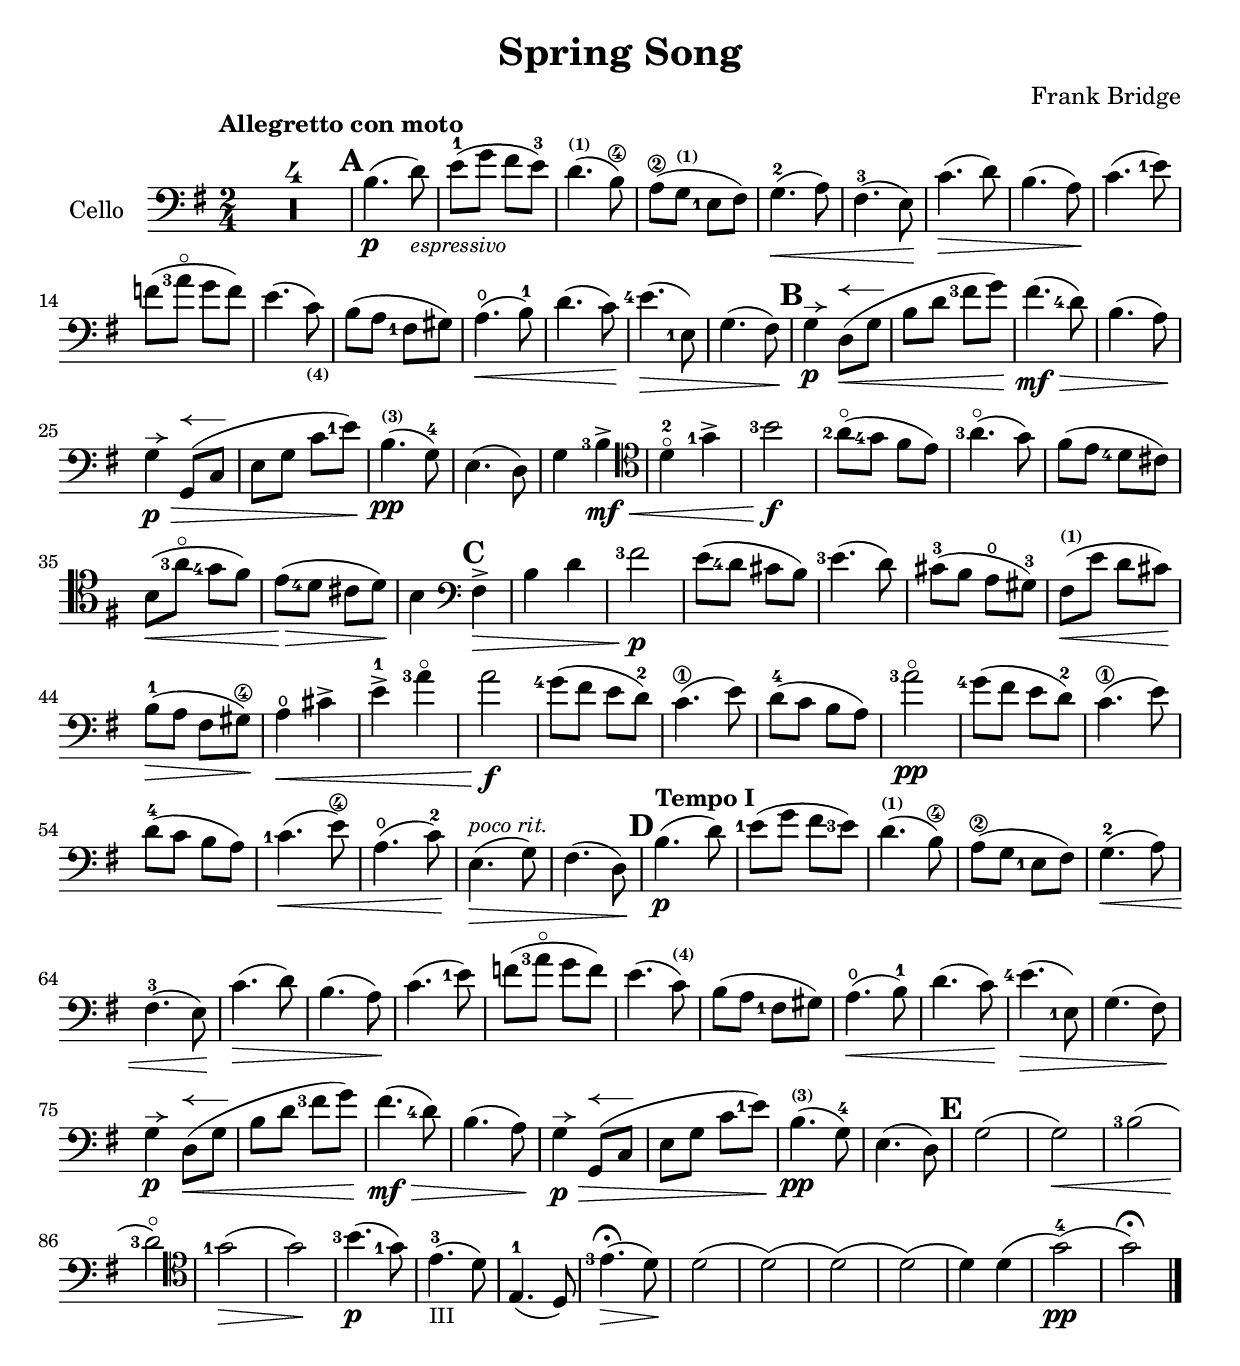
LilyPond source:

#(set-global-staff-size 21)

\version "2.18.2"

\header {
  title    = "Spring Song"
  composer = "Frank Bridge"
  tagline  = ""
}

\language "italiano"

% iPad Pro 12.9

\paper {
  paper-width  = 210\mm
  paper-height = 260\mm
}

allongerUne = \markup {
  \center-column {
    \combine
    \draw-line #'(-2 . 0)
    \arrow-head #X #RIGHT ##f
  }
}

retenir = \markup {
  \center-column {
    \concat {
      \arrow-head #X #LEFT ##f
      \hspace #-1
      \draw-line #'(-4 . 0)
    }
  }
}

% \layout {
%   \context {
%     \Staff
%     \override VerticalAxisGroup.staff-staff-spacing = #30
%   }
% }

\score {
  \new Staff
  \with {instrumentName = #"Cello "}
  {
    \override Hairpin.to-barline = ##f
    \tempo "Allegretto con moto"
    \time 2/4
    \key sol \major
    \clef "bass"
    \set fingeringOrientations = #'(left)

    \compressFullBarRests
    R1*2
    \mark \default
    si4.\p(re'8_\markup{\small\italic "espressivo"})                      % 5
    mi'8-1(sol'8 fad'8 mi'8-3)                                            % 6
    re'4.^\markup{\bold\teeny (1)}(si8\4)                                 % 7
    la8\2(sol8^\markup{\bold\teeny (1)} <mi-1>8 fad8)                     % 8
    sol4.-2\<(la8)                                                        % 9
    fad4.-3(mi8)\!                                                        % 10
    do'4.\>(re'8)                                                         % 11
    si4.(la8)\!                                                           % 12
    do'4.(<mi'-1>8)                                                       % 13
    fa'8(<la'-3>8\flageolet sol'8 fa'8)                                   % 14
    mi'4.(do'8_\markup{\bold\teeny (4)})                                  % 15
    si8(la8 <fad-1>8 sold8)                                               % 16
    la4.\open\<(si8-1)                                                    % 17
    re'4.(do'8)\!                                                         % 18
    <mi'-4>4.\>(<mi-1>8)                                                  % 19
    sol4.(fad8)\!                                                         % 20
    \mark \default
    sol4\p^\allongerUne re8^\retenir\<(sol8                               % 21
    si8 re'8 <fad'-3>8 sol'8)\!                                           % 22
    fad'4.\mf\>(<re'-4>8)                                                 % 23
    si4.(la8)\!                                                           % 24
    sol4\p^\allongerUne\> sol,8^\retenir(do8                              % 25
    mi8 sol8 do'8 <mi'-1>8)\!                                             % 26
    si4.^\markup{\bold\teeny (3)}\pp(sol8-4)                              % 27
    mi4.(re8)                                                             % 28
    sol4 <si-3>4\mf->\<                                                   % 29
    \clef "tenor"
    re'4-2\flageolet <sol'-1>4->                                          % 30
    <si'-3>2\f\!                                                          % 31
    <la'-2>8\flageolet(<sol'-4>8 fad'8 mi'8)                              % 32
    <la'-3>4.\flageolet(sol'8)                                            % 33
    fad'8(mi'8 <re'-4>8 dod'8)                                            % 34
    si8\<(<la'-3>8\flageolet <sol'-4>8 fad'8)                             % 35
    mi'8\>(<re'-4>8 dod'8 re'8)\!                                         % 36
    si4
    \mark \default
    \clef "bass"
    fad4->\>                                                              % 37
    si4 re'4                                                              % 38
    <fad'-3>2\p\!                                                         % 39
    mi'8(<re'-4>8 dod'8 si8)                                              % 40
    <mi'-3>4.(re'8)                                                       % 41
    dod'8-3(si8 la8\open sold8-3)                                         % 42
    fad8^\markup{\bold\teeny (1)}\<(mi' re'8 dod'8)\!                     % 43
    si8-1\>(la8 fad8 sold8\4)\!                                           % 44
    la4\open\< dod'4->                                                    % 45
    mi'4-1-> <la'-3>4\flageolet                                           % 46
    la'2\!\f                                                              % 47
    <sol'-4>8(fad'8 mi'8 re'8-2)                                          % 48
    do'4.\1(mi'8)                                                         % 49
    re'8-4(do'8 si8 la8)                                                  % 50
    <la'-3>2\flageolet\pp                                                 % 51
    <sol'-4>8(fad'8 mi'8 re'8-2)                                          % 52
    do'4.\1(mi'8)                                                         % 53
    re'8-4(do'8 si8 la8)                                                  % 54
    <do'-1>4.\<(mi'8\4)                                                   % 55
    la4.\open(do'8-2)\!                                                   % 56
    mi4.\>^\markup{\small\italic "poco rit."}(sol8)                       % 57
    fad4.(re8)\!                                                          % 58
    \tempo "Tempo I"
    \mark \default
    si4.\p(re'8)                                                          % 59
    <mi'-1>8(sol'8 fad'8 <mi'-3>8)                                        % 60
    re'4.^\markup{\bold\teeny (1)}(si8\4)                                 % 61
    la8\2(sol8 <mi-1>8 fad8)                                              % 62
    sol4.-2\<(la8)                                                        % 63
    fad4.-3(mi8)\!                                                        % 64
    do'4.\>(re'8)                                                         % 65
    si4.(la8)\!                                                           % 66
    do'4.(<mi'-1>8)                                                       % 67
    fa'8(<la'-3>8\flageolet sol'8 fa'8)                                   % 68
    mi'4.(do'8^\markup{\bold\teeny (4)})                                  % 69
    si8(la8 <fad-1>8 sold8)                                               % 70
    la4.\open\<(si8-1)                                                    % 71
    re'4.(do'8)\!                                                         % 72
    <mi'-4>4.\>(<mi-1>8)                                                  % 73
    sol4.(fad8)\!                                                         % 74
    sol4\p^\allongerUne re8^\retenir\<(sol8                               % 75
    si8 re'8 <fad'-3>8 sol'8)\!                                           % 76
    fad'4.\mf\>(<re'-4>8)                                                 % 77
    si4.(la8)\!                                                           % 78
    sol4\p^\allongerUne\> sol,8^\retenir(do8                              % 79
    mi8 sol8 do'8 <mi'-1>8)\!                                             % 80
    si4.^\markup{\bold\teeny (3)}\pp(sol8-4)                              % 81
    mi4.(re8)                                                             % 82
    \mark \default
    sol2(                                                                 % 83
    sol2)\<                                                               % 84
    <si-3>2(                                                              % 85
    <re'-3>2\flageolet)\!                                                 % 86
    \clef "tenor"
    <sol'-1>2\>(                                                          % 87
    sol'2)\!                                                              % 88
    <si'-3>4.\p(<sol'-1>8)                                                % 89
    mi'4.-3_\markup{\small III}(re'8)                                     % 90
    mi4.-1(re8)                                                           % 91
    <mi'-3>4.\fermata\>(re'8)\!                                           % 92
    re'2(                                                                 % 93
    re'2)(                                                                % 94
    re'2)(                                                                % 95
    re'2)(                                                                % 96
    re'4) re'4(                                                           % 97
    sol'2-4\pp)(                                                          % 98
    sol'2)\fermata                                                        % 99
    \bar "|."
  }
}
